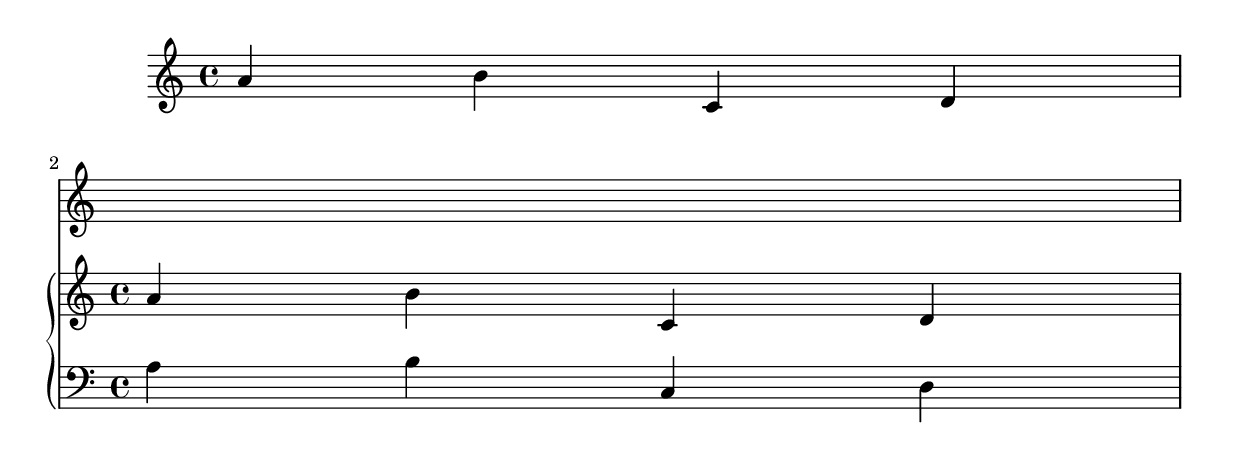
\version "2.6.0"

\header  {
texidoc = "a staff should really die, if no one's referencing it."
}
\score {
 {
    \context Staff = "q" {
       { a' b' c' d' }
    }

    \break

    \context PianoStaff <<
      \context Staff = "i" {
         { a' b' c' d' }
      }
      \context Staff = "ii" {
         { \clef "bass" a b c d }
      }
    >>
  }
}
